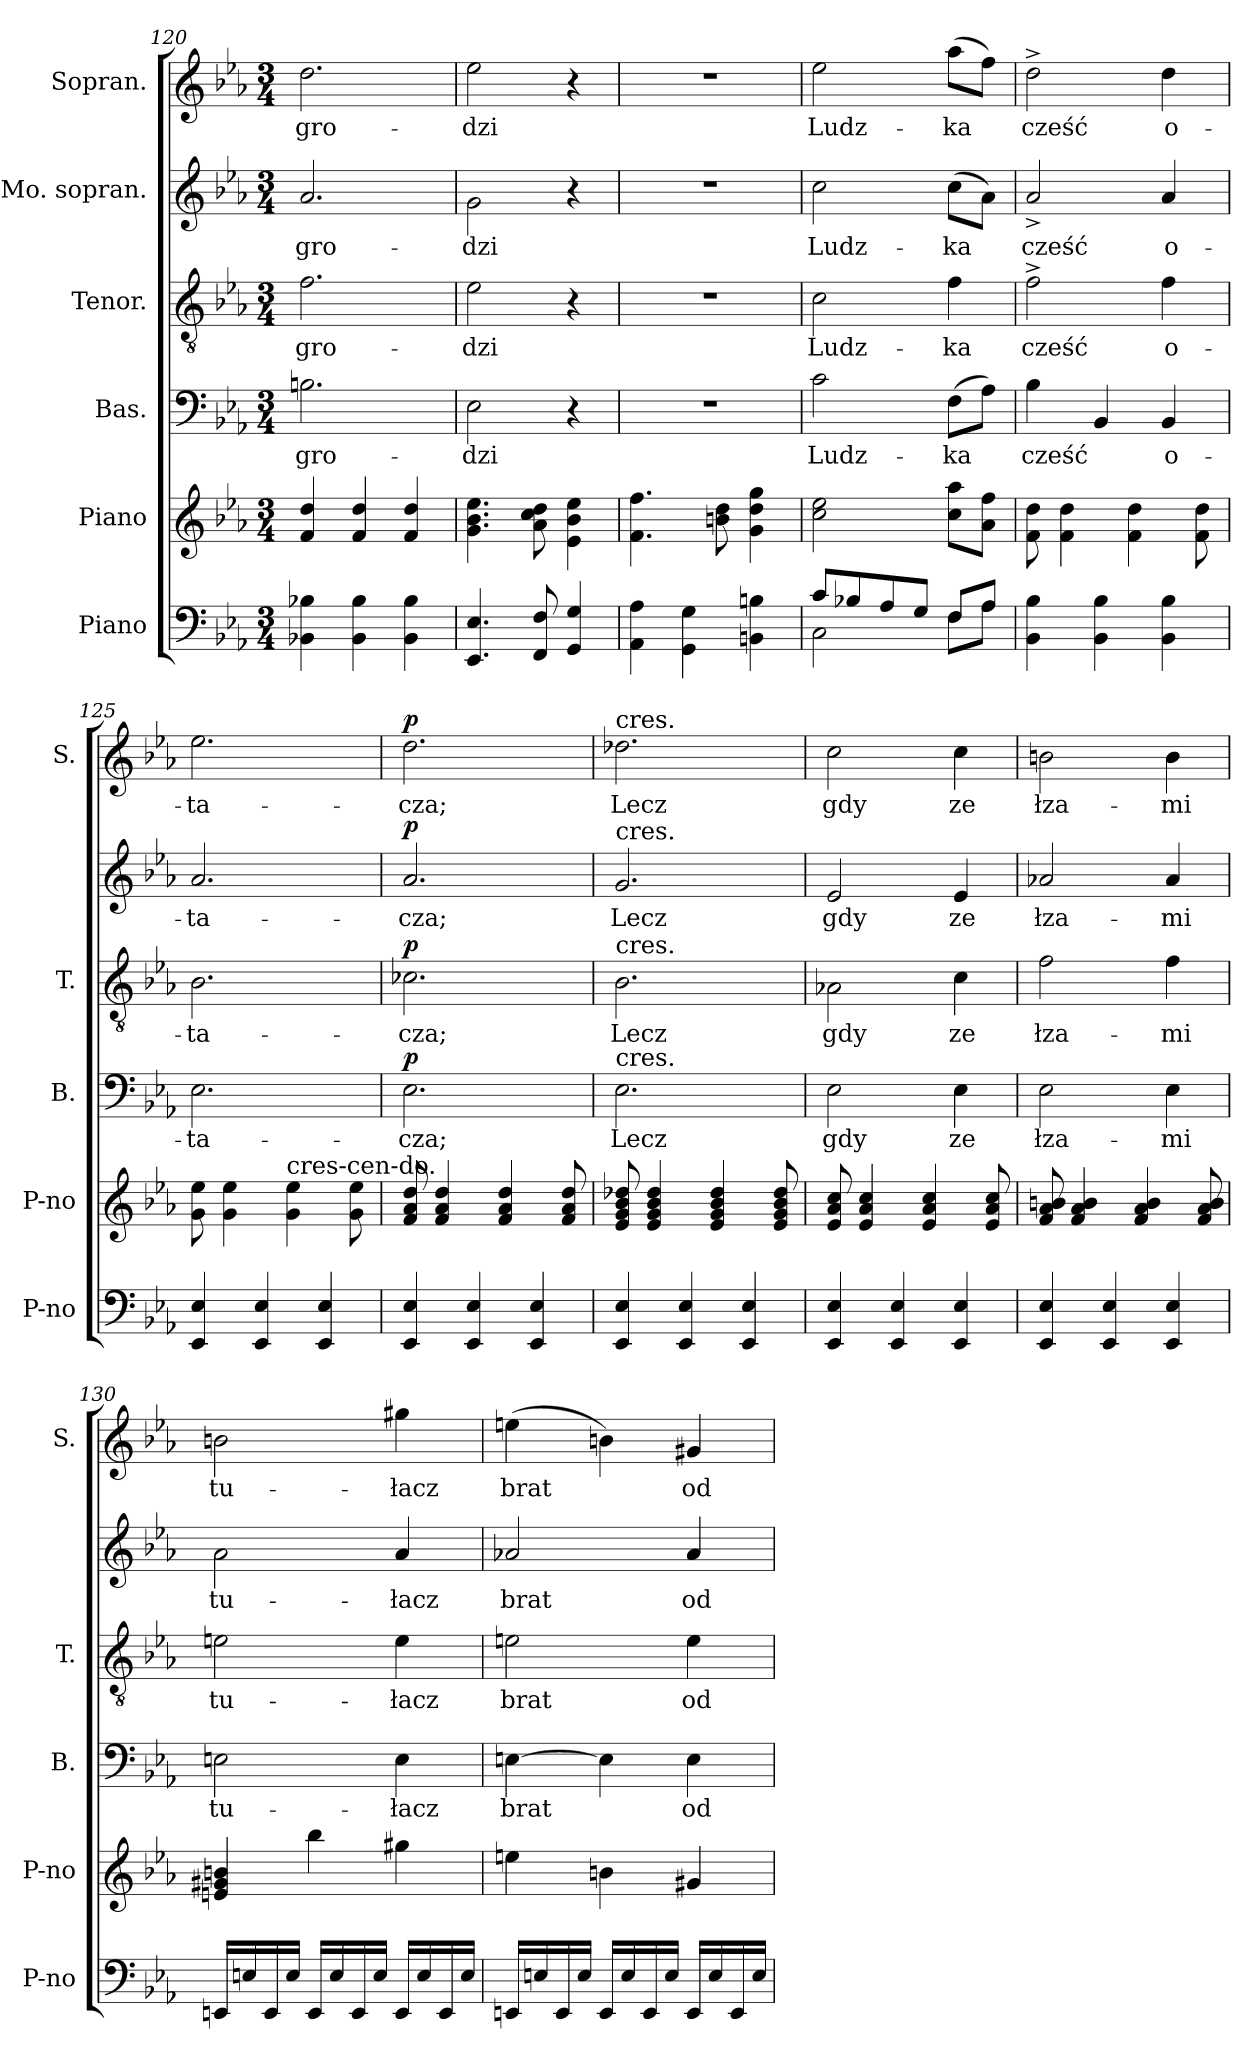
**kern	**kern	**kern	**text	**dynam	**kern	**text	**dynam	**kern	**text	**dynam	**kern	**text	**dynam
*part6	*part5	*part4	*part4	*part4	*part3	*part3	*part3	*part2	*part2	*part2	*part1	*part1	*part1
*staff6	*staff5	*staff4	*staff4	*staff4	*staff3	*staff3	*staff3	*staff2	*staff2	*staff2	*staff1	*staff1	*staff1
*I"Piano	*I"Piano	*I"Bas.	*	*	*I"Tenor.	*	*	*I"Mo. sopran.	*	*	*I"Sopran.	*	*
*I'P-no	*I'P-no	*I'B.	*	*	*I'T.	*	*	*	*	*	*I'S.	*	*
*clefF4	*clefG2	*clefF4	*	*	*clefGv2	*	*	*clefG2	*	*	*clefG2	*	*
*k[b-e-a-]	*k[b-e-a-]	*k[b-e-a-]	*	*	*k[b-e-a-]	*	*	*k[b-e-a-]	*	*	*k[b-e-a-]	*	*
*E-:	*E-:	*E-:	*	*	*E-:	*	*	*E-:	*	*	*E-:	*	*
*M3/4	*M3/4	*M3/4	*	*	*M3/4	*	*	*M3/4	*	*	*M3/4	*	*
=120	=120	=120	=120	=120	=120	=120	=120	=120	=120	=120	=120	=120	=120
4BB-X\ 4B-X\	4f/ 4dd/	2.Bn\	-gro-	.	2.f\	-gro-	.	2.a-/	-gro-	.	2.dd\	-gro-	.
4BB-\ 4B-\	4f/ 4dd/	.	.	.	.	.	.	.	.	.	.	.	.
4BB-\ 4B-\	4f/ 4dd/	.	.	.	.	.	.	.	.	.	.	.	.
=121	=121	=121	=121	=121	=121	=121	=121	=121	=121	=121	=121	=121	=121
4.EE-/ 4.E-/	4.g\ 4.b-\ 4.ee-\	2E-\	-dzi	.	2e-\	-dzi	.	2g\	-dzi	.	2ee-\	-dzi	.
8FF/ 8F/	8a-\ 8cc\ 8dd\	.	.	.	.	.	.	.	.	.	.	.	.
4GG/ 4G/	4e-\ 4b-\ 4ee-\	4r	.	.	4r	.	.	4r	.	.	4r	.	.
=122	=122	=122	=122	=122	=122	=122	=122	=122	=122	=122	=122	=122	=122
4AA-\ 4A-\	4.f\ 4.ff\	2.r	.	.	2.r	.	.	2.r	.	.	2.r	.	.
4GG\ 4G\	.	.	.	.	.	.	.	.	.	.	.	.	.
.	8bn\ 8dd\	.	.	.	.	.	.	.	.	.	.	.	.
4BBn\ 4Bn\	4g\ 4dd\ 4gg\	.	.	.	.	.	.	.	.	.	.	.	.
=123	=123	=123	=123	=123	=123	=123	=123	=123	=123	=123	=123	=123	=123
*^	*	*	*	*	*	*	*	*	*	*	*	*	*
8c/L	2C\	2cc\ 2ee-\	2c\	Ludz-	.	2c\	Ludz-	.	2cc\	Ludz-	.	2ee-\	Ludz-	.
8B-X/	.	.	.	.	.	.	.	.	.	.	.	.	.	.
8A-/	.	.	.	.	.	.	.	.	.	.	.	.	.	.
8G/J	.	.	.	.	.	.	.	.	.	.	.	.	.	.
8F/L	8F\L	8cc\ 8aa-\L	(8F\L	-ka	.	4f\	-ka	.	(8cc\L	-ka	.	(8aa-\L	-ka	.
8A-/J	8A-\J	8a-\ 8ff\J	8A-\J)	.	.	.	.	.	8a-\J)	.	.	8ff\J)	.	.
*v	*v	*	*	*	*	*	*	*	*	*	*	*	*	*
=124	=124	=124	=124	=124	=124	=124	=124	=124	=124	=124	=124	=124	=124
4BB-\ 4B-\	8f\ 8dd\	4B-\	cześć	.	2f^\	cześć	.	2a-^>/	cześć	.	2dd^\	cześć	.
.	4f\ 4dd\	.	.	.	.	.	.	.	.	.	.	.	.
4BB-\ 4B-\	.	4BB-/	.	.	.	.	.	.	.	.	.	.	.
.	4f\ 4dd\	.	.	.	.	.	.	.	.	.	.	.	.
4BB-\ 4B-\	.	4BB-/	o-	.	4f\	o-	.	4a-/	o-	.	4dd\	o-	.
.	8f\ 8dd\	.	.	.	.	.	.	.	.	.	.	.	.
=125	=125	=125	=125	=125	=125	=125	=125	=125	=125	=125	=125	=125	=125
4EE-/ 4E-/	8g\ 8ee-\	2.E-\	-ta-	.	2.B-\	-ta-	.	2.a-/	-ta-	.	2.ee-\	-ta-	.
.	4g\ 4ee-\	.	.	.	.	.	.	.	.	.	.	.	.
4EE-/ 4E-/	.	.	.	.	.	.	.	.	.	.	.	.	.
!	!LO:TX:t=cres-cen-do.	!	!	!	!	!	!	!	!	!	!	!	!
.	4g\ 4ee-\	.	.	.	.	.	.	.	.	.	.	.	.
4EE-/ 4E-/	.	.	.	.	.	.	.	.	.	.	.	.	.
.	8g\ 8ee-\	.	.	.	.	.	.	.	.	.	.	.	.
=126	=126	=126	=126	=126	=126	=126	=126	=126	=126	=126	=126	=126	=126
!	!	!	!	!LO:DY:a	!	!	!LO:DY:a	!	!	!LO:DY:a	!	!	!LO:DY:a
4EE-/ 4E-/	8f/ 8a-/ 8dd/	2.E-\	-cza;	p	2.c-X\	-cza;	p	2.a-/	-cza;	p	2.dd\	-cza;	p
.	4f/ 4a-/ 4dd/	.	.	.	.	.	.	.	.	.	.	.	.
4EE-/ 4E-/	.	.	.	.	.	.	.	.	.	.	.	.	.
.	4f/ 4a-/ 4dd/	.	.	.	.	.	.	.	.	.	.	.	.
4EE-/ 4E-/	.	.	.	.	.	.	.	.	.	.	.	.	.
.	8f/ 8a-/ 8dd/	.	.	.	.	.	.	.	.	.	.	.	.
=127	=127	=127	=127	=127	=127	=127	=127	=127	=127	=127	=127	=127	=127
!	!	!	!	!	!	!	!	!	!	!	!LO:TX:a:t=cres.	!	!
!	!	!	!	!	!	!	!	!LO:TX:a:t=cres.	!	!	!	!	!
!	!	!	!	!	!LO:TX:a:t=cres.	!	!	!	!	!	!	!	!
!	!	!LO:TX:a:t=cres.	!	!	!	!	!	!	!	!	!	!	!
4EE-/ 4E-/	8e-/ 8g/ 8b-/ 8dd-X/	2.E-\	Lecz	.	2.B-\	Lecz	.	2.g/	Lecz	.	2.dd-X\	Lecz	.
.	4e-/ 4g/ 4b-/ 4dd-/	.	.	.	.	.	.	.	.	.	.	.	.
4EE-/ 4E-/	.	.	.	.	.	.	.	.	.	.	.	.	.
.	4e-/ 4g/ 4b-/ 4dd-/	.	.	.	.	.	.	.	.	.	.	.	.
4EE-/ 4E-/	.	.	.	.	.	.	.	.	.	.	.	.	.
.	8e-/ 8g/ 8b-/ 8dd-/	.	.	.	.	.	.	.	.	.	.	.	.
=128	=128	=128	=128	=128	=128	=128	=128	=128	=128	=128	=128	=128	=128
4EE-/ 4E-/	8e-/ 8a-/ 8cc/	2E-\	gdy	.	2A-X\	gdy	.	2e-/	gdy	.	2cc\	gdy	.
.	4e-/ 4a-/ 4cc/	.	.	.	.	.	.	.	.	.	.	.	.
4EE-/ 4E-/	.	.	.	.	.	.	.	.	.	.	.	.	.
.	4e-/ 4a-/ 4cc/	.	.	.	.	.	.	.	.	.	.	.	.
4EE-/ 4E-/	.	4E-\	ze	.	4c\	ze	.	4e-/	ze	.	4cc\	ze	.
.	8e-/ 8a-/ 8cc/	.	.	.	.	.	.	.	.	.	.	.	.
=129	=129	=129	=129	=129	=129	=129	=129	=129	=129	=129	=129	=129	=129
4EE-/ 4E-/	8f/ 8a-/ 8bn/	2E-\	łza-	.	2f\	łza-	.	2a-X/	łza-	.	2bn\	łza-	.
.	4f/ 4a-/ 4b/	.	.	.	.	.	.	.	.	.	.	.	.
4EE-/ 4E-/	.	.	.	.	.	.	.	.	.	.	.	.	.
.	4f/ 4a-/ 4b/	.	.	.	.	.	.	.	.	.	.	.	.
4EE-/ 4E-/	.	4E-\	-mi	.	4f\	-mi	.	4a-/	-mi	.	4b\	-mi	.
.	8f/ 8a-/ 8b/	.	.	.	.	.	.	.	.	.	.	.	.
=130	=130	=130	=130	=130	=130	=130	=130	=130	=130	=130	=130	=130	=130
16EEn/LL	4en/ 4g#X/ 4bn/	2En\	tu-	.	2en\	tu-	.	2a-\	tu-	.	2bn\	tu-	.
16En/	.	.	.	.	.	.	.	.	.	.	.	.	.
16EE/	.	.	.	.	.	.	.	.	.	.	.	.	.
16E/JJ	.	.	.	.	.	.	.	.	.	.	.	.	.
16EE/LL	4bb-\	.	.	.	.	.	.	.	.	.	.	.	.
16E/	.	.	.	.	.	.	.	.	.	.	.	.	.
16EE/	.	.	.	.	.	.	.	.	.	.	.	.	.
16E/JJ	.	.	.	.	.	.	.	.	.	.	.	.	.
16EE/LL	4gg#X\	4E\	-łacz	.	4e\	-łacz	.	4a-/	-łacz	.	4gg#X\	-łacz	.
16E/	.	.	.	.	.	.	.	.	.	.	.	.	.
16EE/	.	.	.	.	.	.	.	.	.	.	.	.	.
16E/JJ	.	.	.	.	.	.	.	.	.	.	.	.	.
=131	=131	=131	=131	=131	=131	=131	=131	=131	=131	=131	=131	=131	=131
16EEn/LL	4een\	[4En\	brat	.	2en\	brat	.	2a-X/	brat	.	(4een\	brat	.
16En/	.	.	.	.	.	.	.	.	.	.	.	.	.
16EE/	.	.	.	.	.	.	.	.	.	.	.	.	.
16E/JJ	.	.	.	.	.	.	.	.	.	.	.	.	.
16EE/LL	4bn\	4E\]	.	.	.	.	.	.	.	.	4bn\)	.	.
16E/	.	.	.	.	.	.	.	.	.	.	.	.	.
16EE/	.	.	.	.	.	.	.	.	.	.	.	.	.
16E/JJ	.	.	.	.	.	.	.	.	.	.	.	.	.
16EE/LL	4g#X/	4E\	od-	.	4e\	od-	.	4a-/	od	.	4g#X/	od-	.
16E/	.	.	.	.	.	.	.	.	.	.	.	.	.
16EE/	.	.	.	.	.	.	.	.	.	.	.	.	.
16E/JJ	.	.	.	.	.	.	.	.	.	.	.	.	.
=	=	=	=	=	=	=	=	=	=	=	=	=	=
*-	*-	*-	*-	*-	*-	*-	*-	*-	*-	*-	*-	*-	*-
